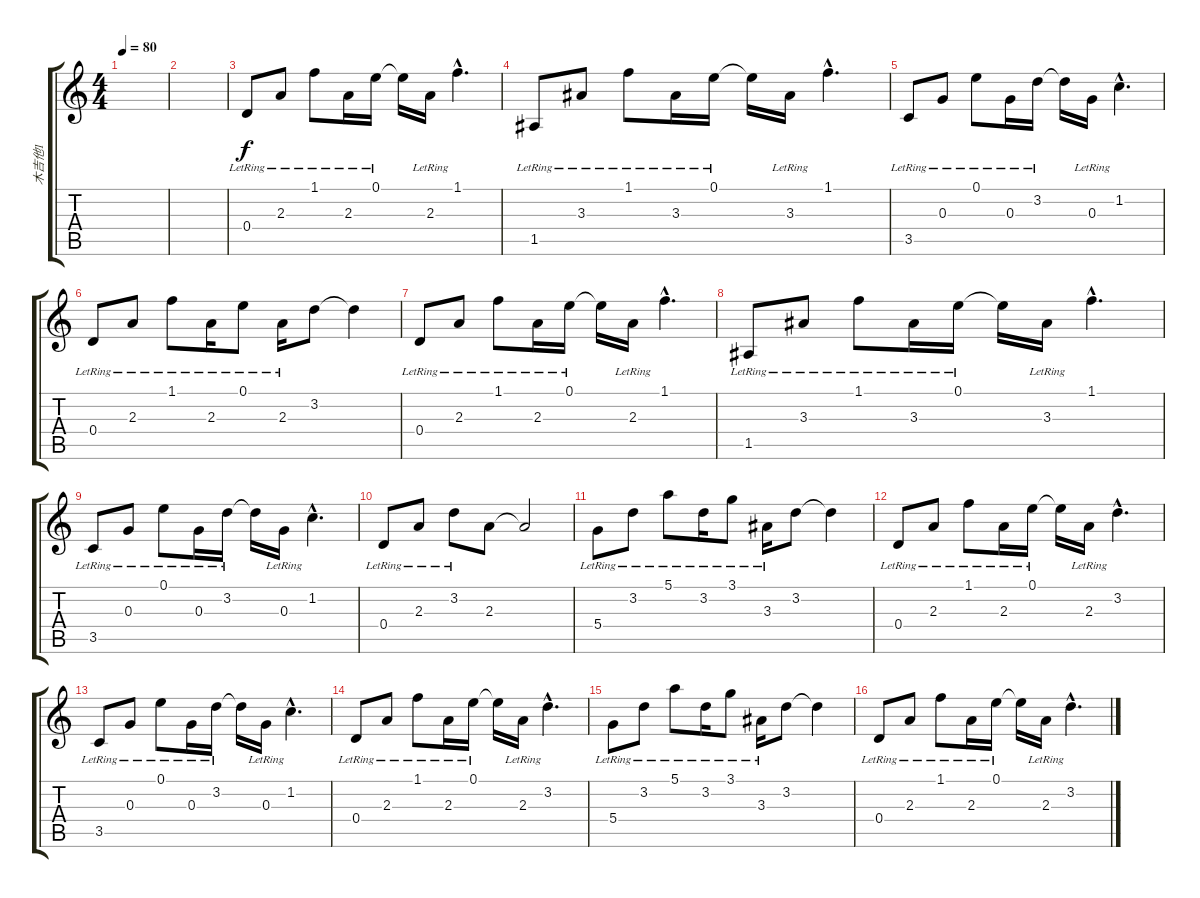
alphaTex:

\track ("木吉他1" "木吉他1") {instrument acousticguitarsteel}
\staff {score tabs}
\tuning (E4 B3 G3 D3 A2 E2) {hide}
\ts (4 4)
\tempo 80
\clef g2
\ks c
|
|
0.4{lr}.8 2.3{lr}.8 1.1{lr}.8 2.3{lr}.16 0.1{lr}.16 0.1{t}.16 2.3{lr}.16 1.1{hac}.4{d} |
1.5{lr}.8 3.3{lr}.8 1.1{lr}.8 3.3{lr}.16 0.1{lr}.16 0.1{t}.16 3.3{lr}.16 1.1{hac}.4{d} |
3.5{lr}.8 0.3{lr}.8 0.1{lr}.8 0.3{lr}.16 3.2{lr}.16 3.2{t}.16 0.3{lr}.16 1.2{hac}.4{d} |
0.4{lr}.8 2.3{lr}.8 1.1{lr}.8 2.3{lr}.16 0.1{lr}.8 2.3{lr}.16 3.2.8 3.2{t}.4 |
0.4{lr}.8 2.3{lr}.8 1.1{lr}.8 2.3{lr}.16 0.1{lr}.16 0.1{t}.16 2.3{lr}.16 1.1{hac}.4{d} |
1.5{lr}.8 3.3{lr}.8 1.1{lr}.8 3.3{lr}.16 0.1{lr}.16 0.1{t}.16 3.3{lr}.16 1.1{hac}.4{d} |
3.5{lr}.8 0.3{lr}.8 0.1{lr}.8 0.3{lr}.16 3.2{lr}.16 3.2{t}.16 0.3{lr}.16 1.2{hac}.4{d} |
0.4{lr}.8 2.3{lr}.8 3.2{lr}.8 2.3.8 2.3{t}.2 |
5.4{lr}.8 3.2{lr}.8 5.1{lr}.8 3.2{lr}.16 3.1{lr}.8 3.3{lr}.16 3.2.8 3.2{t}.4 |
0.4{lr}.8 2.3{lr}.8 1.1{lr}.8 2.3{lr}.16 0.1{lr}.16 0.1{t}.16 2.3{lr}.16 3.2{hac}.4{d} |
3.5{lr}.8 0.3{lr}.8 0.1{lr}.8 0.3{lr}.16 3.2{lr}.16 3.2{t}.16 0.3{lr}.16 1.2{hac}.4{d} |
0.4{lr}.8 2.3{lr}.8 1.1{lr}.8 2.3{lr}.16 0.1{lr}.16 0.1{t}.16 2.3{lr}.16 3.2{hac}.4{d} |
5.4{lr}.8 3.2{lr}.8 5.1{lr}.8 3.2{lr}.16 3.1{lr}.8 3.3{lr}.16 3.2.8 3.2{t}.4 |
0.4{lr}.8 2.3{lr}.8 1.1{lr}.8 2.3{lr}.16 0.1{lr}.16 0.1{t}.16 2.3{lr}.16 3.2{hac}.4{d}
